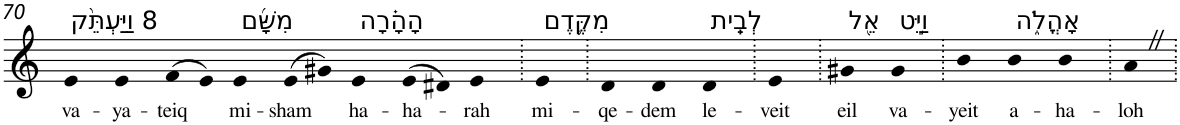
**kern	**text
*part1	*part1
*staff1	*staff1
*I"Piano	*
*I'Pno	*
!!LO:PB:g=z
*clefG2	*
*k[]	*
=70	=70
!LO:TX:a:t=8 וַיַּעְתֵּ֨ק	!
!	!LO:LY:b
4e	va-
!	!LO:LY:b
4e	-ya-
!	!LO:LY:b
(>8f	-teiq
8e)	.
!LO:TX:a:t=מִשָּׁ֜ם	!
!	!LO:LY:b
4e	mi-
!	!LO:LY:b
(>8e	-sham
8g#X)	.
!LO:TX:a:t=הָהָ֗רָה	!
!	!LO:LY:b
4e	ha-
!	!LO:LY:b
(>8e	-ha-
8d#X)	.
!	!LO:LY:b
4e	-rah
=71.	=71.
!LO:TX:a:t=מִקֶּ֛דֶם	!
!	!LO:LY:b
4e	mi-
=72.	=72.
!	!LO:LY:b
4d	-qe-
!	!LO:LY:b
4d	-dem
!LO:TX:a:t=לְבֵֽית	!
!	!LO:LY:b
4d	le-
=73.	=73.
!	!LO:LY:b
4e	-veit
=74.	=74.
!LO:TX:a:t=אֵ֖ל	!
!	!LO:LY:b
4g#X	eil
!LO:TX:a:t=וַיֵּ֣ט	!
!	!LO:LY:b
4g#	va-
=75.	=75.
!	!LO:LY:b
4b	-yeit
!LO:TX:a:t=אָהֳלֹ֑ה	!
!	!LO:LY:b
4b	a-
!	!LO:LY:b
4b	-ha-
=76.	=76.
!	!LO:LY:b
4aZ	-loh
=.	=.
*-	*-
